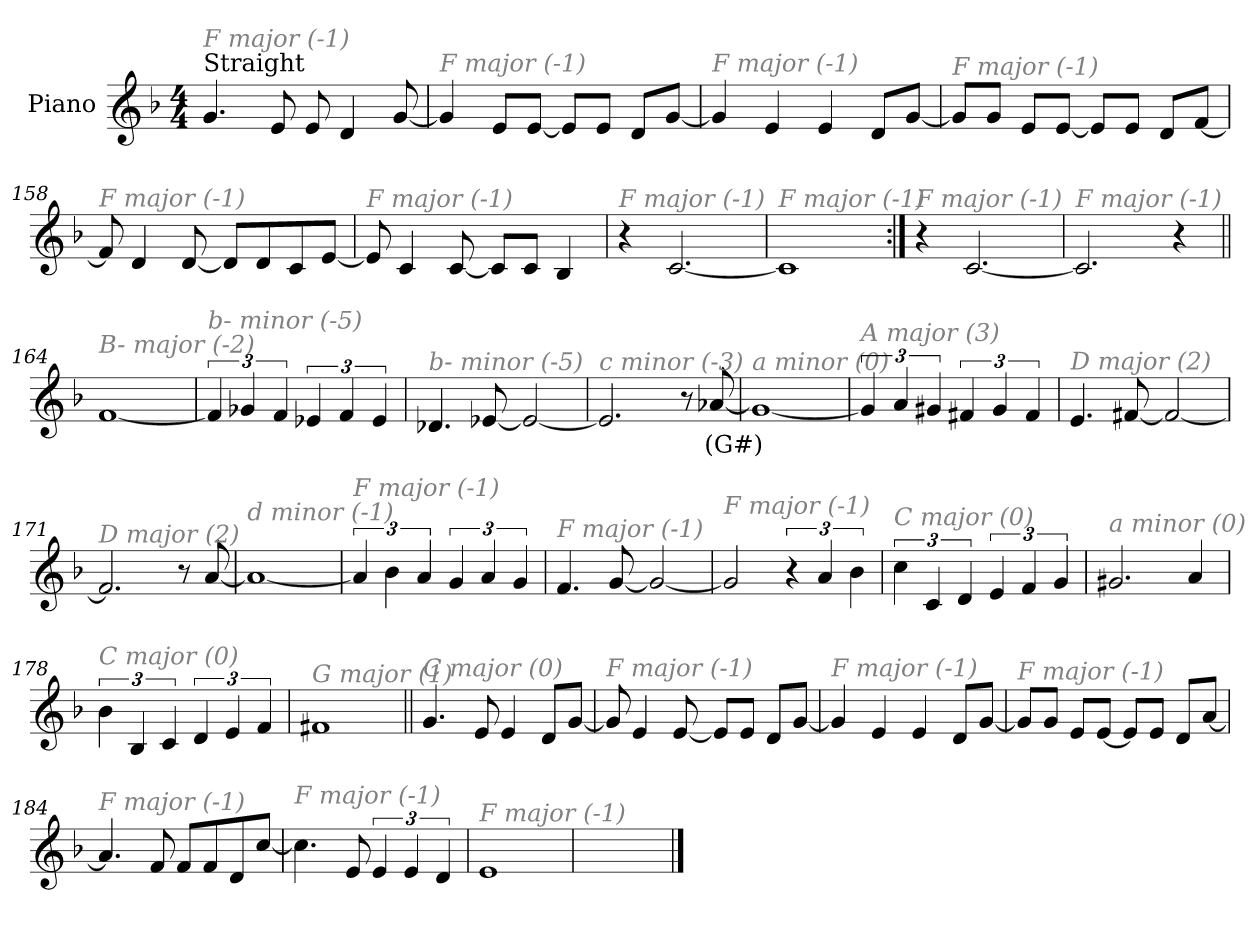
**kern	**text
*part1	*part1
*staff1	*staff1
*I"Piano	*
*I'Pno.	*
*clefG2	*
*k[b-]	*
*M4/4	*
*MM114	*
=1	=1
!LO:TX:a:t=Straight	!
!LO:TX:i:color=#808080:t=F major (-1)	!
4.g/	.
8e/	.
8e/	.
4d/	.
[8g/	.
=155	=155
!LO:TX:i:color=#808080:t=F major (-1)	!
4g/]	.
8e/L	.
[8e/J	.
8e/L]	.
8e/J	.
8d/L	.
[8g/J	.
=156	=156
!LO:TX:i:color=#808080:t=F major (-1)	!
4g/]	.
4e/	.
4e/	.
8d/L	.
[8g/J	.
=157	=157
!LO:TX:i:color=#808080:t=F major (-1)	!
8g/L]	.
8g/J	.
8e/L	.
[8e/J	.
8e/L]	.
8e/J	.
8d/L	.
[8f/J	.
!!LO:LB:g=z
=158	=158
!LO:TX:i:color=#808080:t=F major (-1)	!
8f/]	.
4d/	.
[8d/	.
8d/L]	.
8d/	.
8c/	.
[8e/J	.
=159	=159
!LO:TX:i:color=#808080:t=F major (-1)	!
8e/]	.
4c/	.
[8c/	.
8c/L]	.
8c/J	.
4B-/	.
=160	=160
!LO:TX:i:color=#808080:t=F major (-1)	!
4r	.
[2.c/	.
=161	=161
!LO:TX:i:color=#808080:t=F major (-1)	!
1c]	.
!!LO:LB:g=z
=162:|!	=162:|!
!LO:TX:i:color=#808080:t=F major (-1)	!
4r	.
[2.c/	.
=163	=163
!LO:TX:i:color=#808080:t=F major (-1)	!
2.c/]	.
4r	.
=164||	=164||
!LO:TX:i:color=#808080:t=B- major (-2)	!
[1f	.
=165	=165
!LO:TX:i:color=#808080:t=b- minor (-5)	!
6f/]	.
6g-X/	.
6f/	.
6e-X/	.
6f/	.
6e-/	.
!!LO:LB:g=z
=166	=166
!LO:TX:i:color=#808080:t=b- minor (-5)	!
4.d-X/	.
[8e-X/	.
2e-/_	.
=167	=167
!LO:TX:i:color=#808080:t=c minor (-3)	!
2.e-/]	.
8r	.
[8a-Xi/	(G#)
=168	=168
!LO:TX:i:color=#808080:t=a minor (0)	!
1g#_	.
=169	=169
!LO:TX:i:color=#808080:t=A major (3)	!
6g#/]	.
6a/	.
6g#X/	.
6f#X/	.
6g#/	.
6f#/	.
!!LO:LB:g=z
=170	=170
!LO:TX:i:color=#808080:t=D major (2)	!
4.e/	.
[8f#X/	.
2f#/_	.
=171	=171
!LO:TX:i:color=#808080:t=D major (2)	!
2.f#/]	.
8r	.
[8a/	.
=172	=172
!LO:TX:i:color=#808080:t=d minor (-1)	!
1a_	.
=173	=173
!LO:TX:i:color=#808080:t=F major (-1)	!
6a/]	.
6b-\	.
6a/	.
6g/	.
6a/	.
6g/	.
!!LO:LB:g=z
=174	=174
!LO:TX:i:color=#808080:t=F major (-1)	!
4.f/	.
[8g/	.
2g/_	.
=175	=175
!LO:TX:i:color=#808080:t=F major (-1)	!
2g/]	.
6r	.
6a/	.
6b-\	.
=176	=176
!LO:TX:i:color=#808080:t=C major (0)	!
6cc\	.
6c/	.
6d/	.
6e/	.
6f/	.
6g/	.
=177	=177
!LO:TX:i:color=#808080:t=a minor (0)	!
2.g#X/	.
4a/	.
=178	=178
!LO:TX:i:color=#808080:t=C major (0)	!
6b-\	.
6B-/	.
6c/	.
6d/	.
6e/	.
6f/	.
=179	=179
!LO:TX:i:color=#808080:t=G major (1)	!
1f#X	.
!!LO:LB:g=z
=180||	=180||
!LO:TX:i:color=#808080:t=C major (0)	!
4.g/	.
8e/	.
4e/	.
8d/L	.
[8g/J	.
=181	=181
!LO:TX:i:color=#808080:t=F major (-1)	!
8g/]	.
4e/	.
[8e/	.
8e/L]	.
8e/J	.
8d/L	.
[8g/J	.
=182	=182
!LO:TX:i:color=#808080:t=F major (-1)	!
4g/]	.
4e/	.
4e/	.
8d/L	.
[8g/J	.
=183	=183
!LO:TX:i:color=#808080:t=F major (-1)	!
8g/L]	.
8g/J	.
8e/L	.
[8e/J	.
8e/L]	.
8e/J	.
8d/L	.
[8a/J	.
!!LO:LB:g=z
=184	=184
!LO:TX:i:color=#808080:t=F major (-1)	!
4.a/]	.
8f/	.
8f/L	.
8f/	.
8d/	.
[8cc/J	.
=185	=185
!LO:TX:i:color=#808080:t=F major (-1)	!
4.cc\]	.
8e/	.
6e/	.
6e/	.
6d/	.
=186	=186
!LO:TX:i:color=#808080:t=F major (-1)	!
1e	.
=187	=187
1ryy	.
==	==
*-	*-
